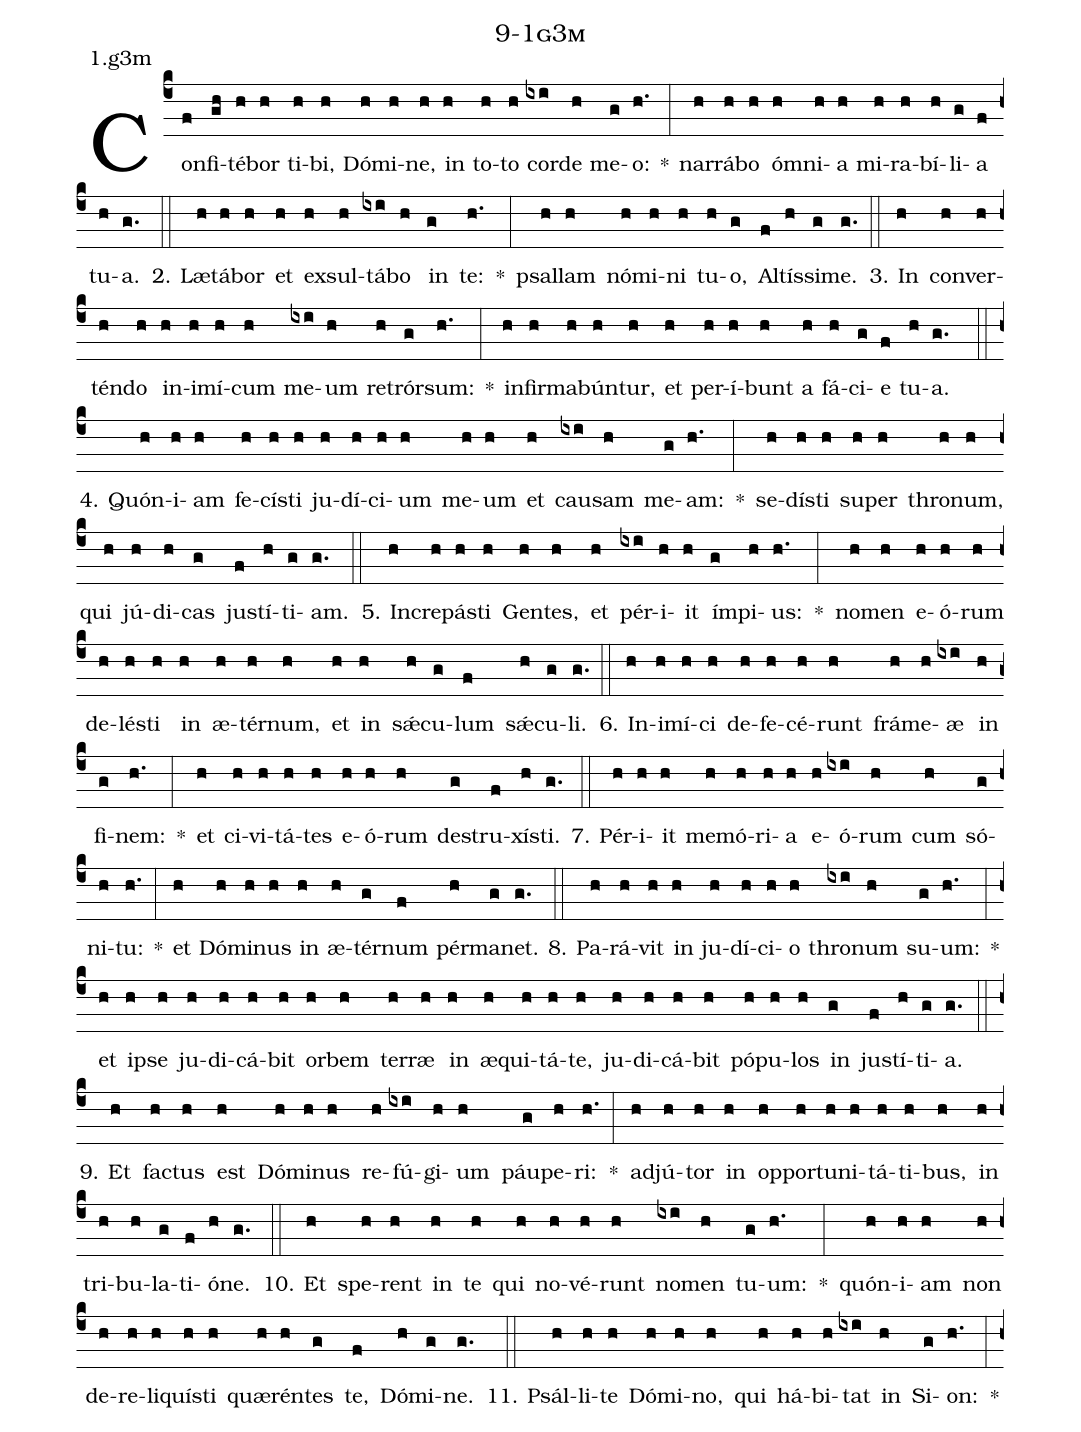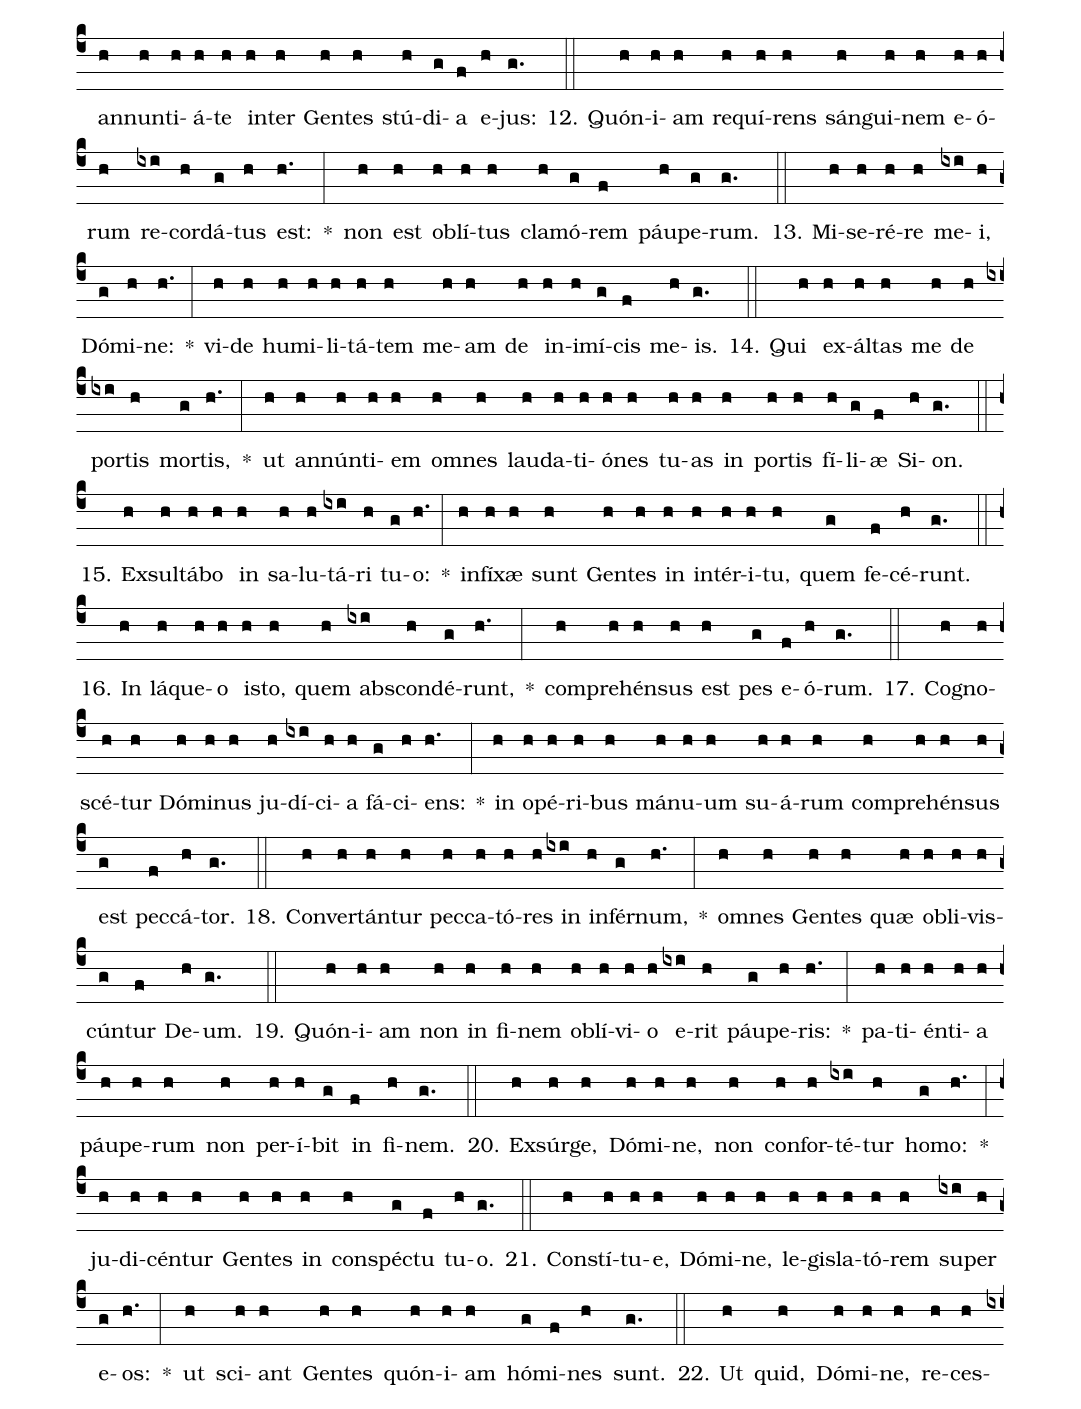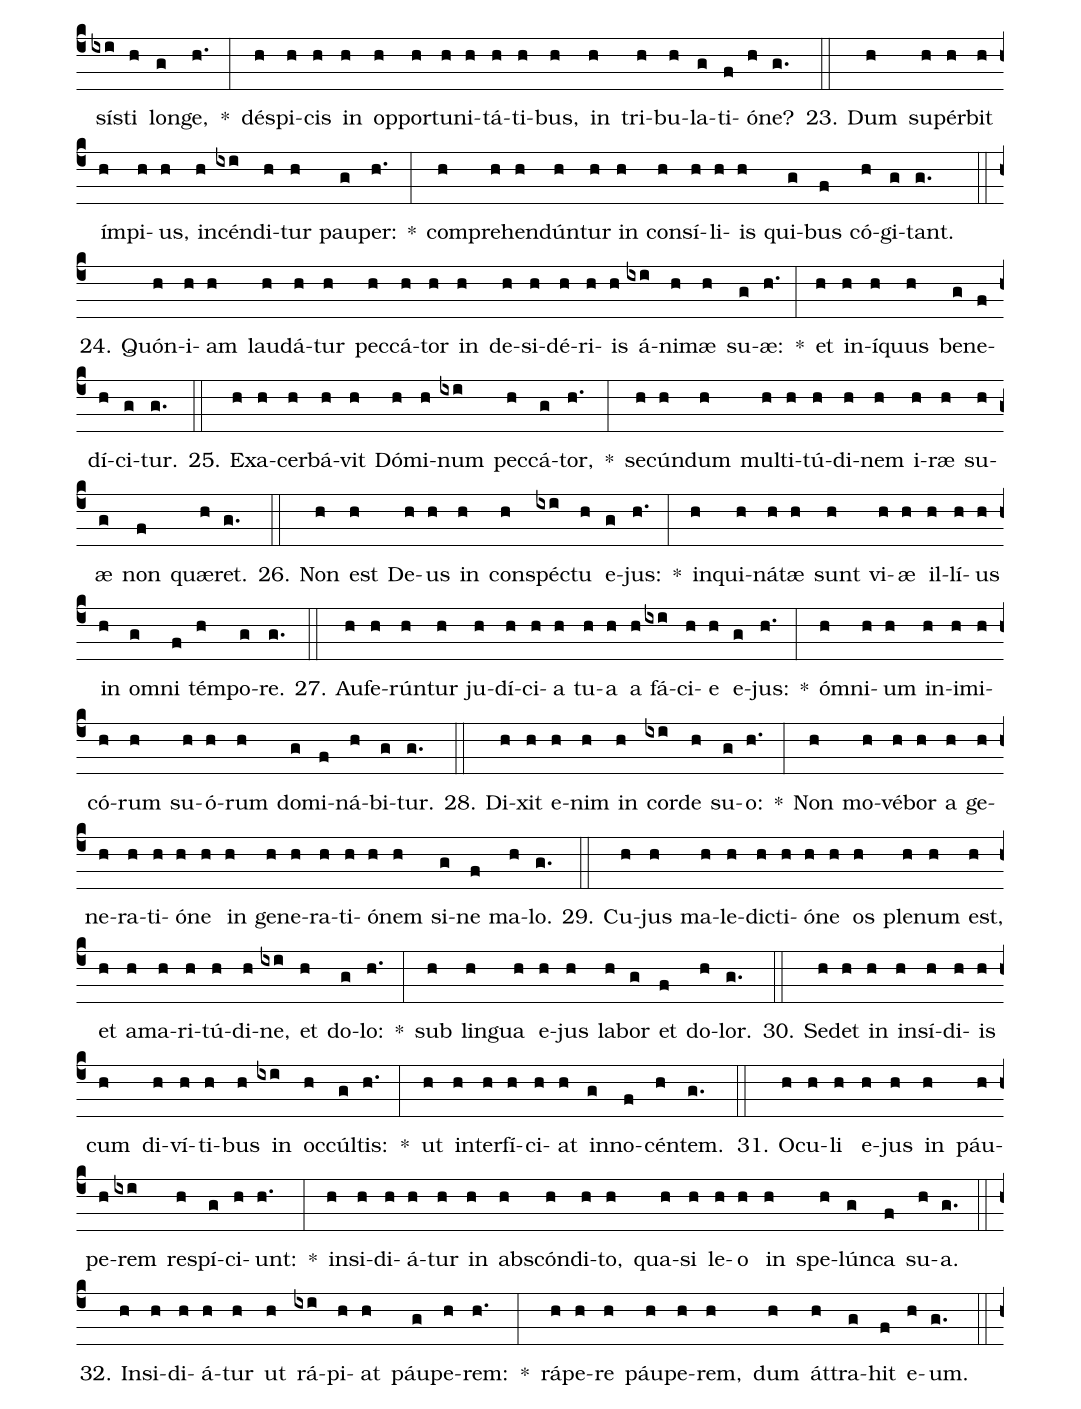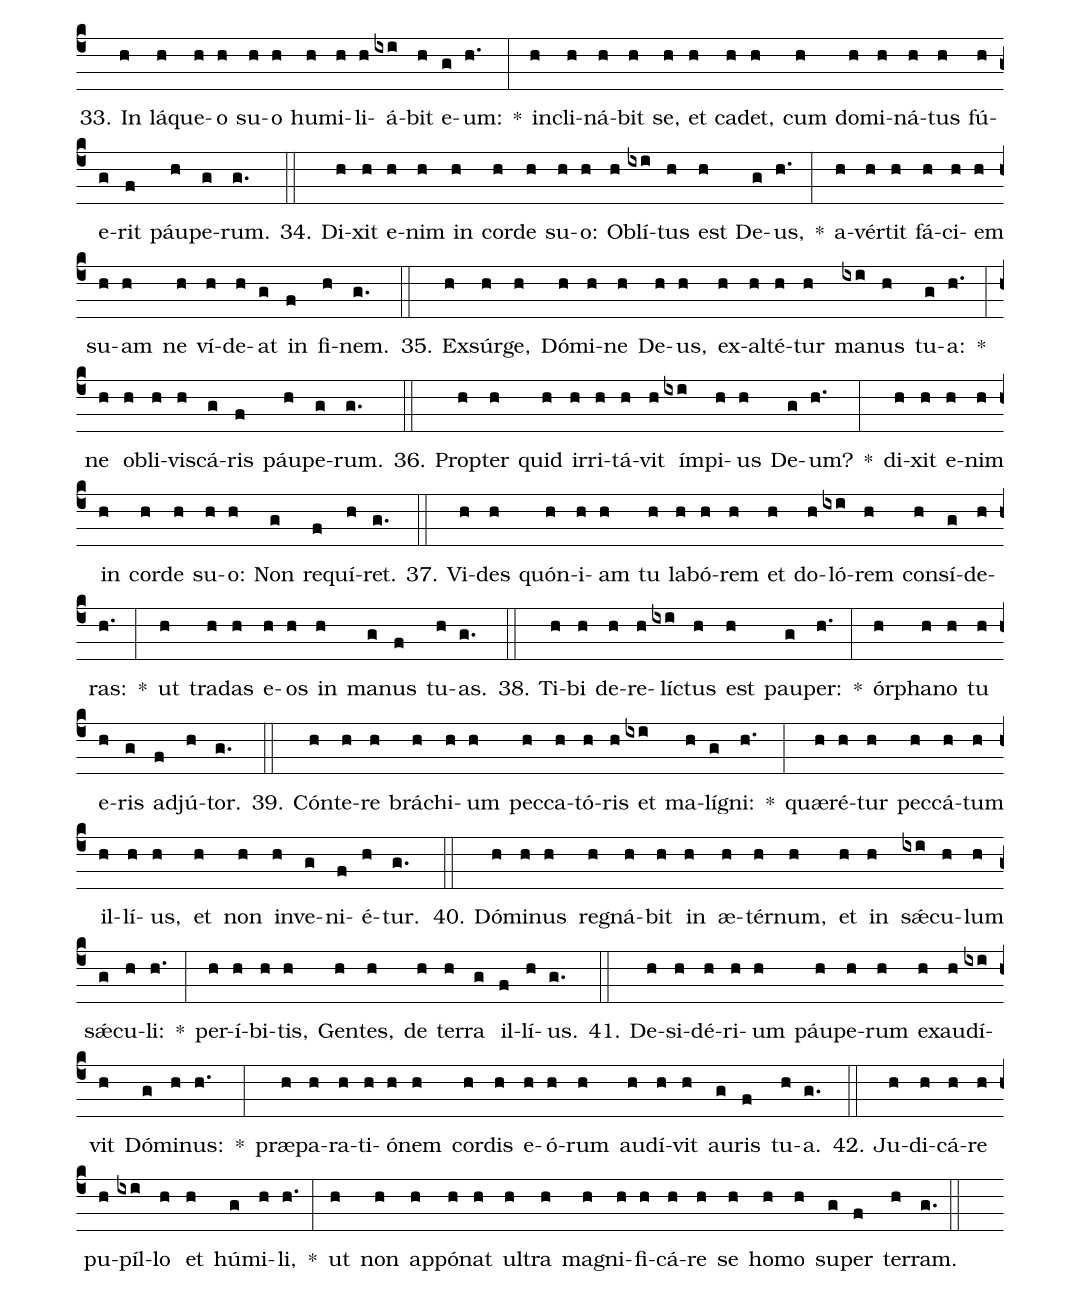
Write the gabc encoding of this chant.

name: 9-1g3m;
annotation: 1.g3m;
%%
(c4)Con(f)fi(gh)té(h)bor(h) ti(h)bi,(h) Dó(h)mi(h)ne,(h) in(h) to(h)to(h) cor(ixi)de(h) me(g)o:(h.) *(:) nar(h)rá(h)bo(h) óm(h)ni(h)a(h) mi(h)ra(h)bí(h)li(g)a(f) tu(h)a.(g.) (::)
2. Læ(h)tá(h)bor(h) et(h) ex(h)sul(h)tá(ixi)bo(h) in(g) te:(h.) *(:) psal(h)lam(h) nó(h)mi(h)ni(h) tu(h)o,(g) Al(f)tís(h)si(g)me.(g.) (::)
3. In(h) con(h)ver(h)tén(h)do(h) in(h)i(h)mí(h)cum(h) me(ixi)um(h) re(h)trór(g)sum:(h.) *(:) in(h)fir(h)ma(h)bún(h)tur,(h) et(h) per(h)í(h)bunt(h) a(h) fá(h)ci(g)e(f) tu(h)a.(g.) (::)
4. Quón(h)i(h)am(h) fe(h)cís(h)ti(h) ju(h)dí(h)ci(h)um(h) me(h)um(h) et(h) cau(ixi)sam(h) me(g)am:(h.) *(:) se(h)dís(h)ti(h) su(h)per(h) thro(h)num,(h) qui(h) jú(h)di(h)cas(g) jus(f)tí(h)ti(g)am.(g.) (::)
5. In(h)cre(h)pás(h)ti(h) Gen(h)tes,(h) et(h) pér(ixi)i(h)it(h) ím(g)pi(h)us:(h.) *(:) no(h)men(h) e(h)ó(h)rum(h) de(h)lés(h)ti(h) in(h) æ(h)tér(h)num,(h) et(h) in(h) sǽ(h)cu(g)lum(f) sǽ(h)cu(g)li.(g.) (::)
6. In(h)i(h)mí(h)ci(h) de(h)fe(h)cé(h)runt(h) frá(h)me(h)æ(ixi) in(h) fi(g)nem:(h.) *(:) et(h) ci(h)vi(h)tá(h)tes(h) e(h)ó(h)rum(h) de(g)stru(f)xís(h)ti.(g.) (::)
7. Pér(h)i(h)it(h) me(h)mó(h)ri(h)a(h) e(h)ó(ixi)rum(h) cum(h) só(g)ni(h)tu:(h.) *(:) et(h) Dó(h)mi(h)nus(h) in(h) æ(h)tér(g)num(f) pér(h)ma(g)net.(g.) (::)
8. Pa(h)rá(h)vit(h) in(h) ju(h)dí(h)ci(h)o(h) thro(ixi)num(h) su(g)um:(h.) *(:) et(h) ip(h)se(h) ju(h)di(h)cá(h)bit(h) or(h)bem(h) ter(h)ræ(h) in(h) æ(h)qui(h)tá(h)te,(h) ju(h)di(h)cá(h)bit(h) pó(h)pu(h)los(h) in(g) jus(f)tí(h)ti(g)a.(g.) (::)
9. Et(h) fac(h)tus(h) est(h) Dó(h)mi(h)nus(h) re(h)fú(ixi)gi(h)um(h) páu(g)pe(h)ri:(h.) *(:) ad(h)jú(h)tor(h) in(h) op(h)por(h)tu(h)ni(h)tá(h)ti(h)bus,(h) in(h) tri(h)bu(h)la(g)ti(f)ó(h)ne.(g.) (::)
10. Et(h) spe(h)rent(h) in(h) te(h) qui(h) no(h)vé(h)runt(h) no(ixi)men(h) tu(g)um:(h.) *(:) quón(h)i(h)am(h) non(h) de(h)re(h)li(h)quís(h)ti(h) quæ(h)rén(h)tes(g) te,(f) Dó(h)mi(g)ne.(g.) (::)
11. Psál(h)li(h)te(h) Dó(h)mi(h)no,(h) qui(h) há(h)bi(h)tat(ixi) in(h) Si(g)on:(h.) *(:) an(h)nun(h)ti(h)á(h)te(h) in(h)ter(h) Gen(h)tes(h) stú(h)di(g)a(f) e(h)jus:(g.) (::)
12. Quón(h)i(h)am(h) re(h)quí(h)rens(h) sán(h)gui(h)nem(h) e(h)ó(h)rum(h) re(ixi)cor(h)dá(g)tus(h) est:(h.) *(:) non(h) est(h) ob(h)lí(h)tus(h) cla(h)mó(g)rem(f) páu(h)pe(g)rum.(g.) (::)
13. Mi(h)se(h)ré(h)re(h) me(ixi)i,(h) Dó(g)mi(h)ne:(h.) *(:) vi(h)de(h) hu(h)mi(h)li(h)tá(h)tem(h) me(h)am(h) de(h) in(h)i(h)mí(g)cis(f) me(h)is.(g.) (::)
14. Qui(h) ex(h)ál(h)tas(h) me(h) de(h) por(ixi)tis(h) mor(g)tis,(h.) *(:) ut(h) an(h)nún(h)ti(h)em(h) om(h)nes(h) lau(h)da(h)ti(h)ó(h)nes(h) tu(h)as(h) in(h) por(h)tis(h) fí(h)li(g)æ(f) Si(h)on.(g.) (::)
15. Ex(h)sul(h)tá(h)bo(h) in(h) sa(h)lu(h)tá(ixi)ri(h) tu(g)o:(h.) *(:) in(h)fí(h)xæ(h) sunt(h) Gen(h)tes(h) in(h) in(h)tér(h)i(h)tu,(h) quem(g) fe(f)cé(h)runt.(g.) (::)
16. In(h) lá(h)que(h)o(h) is(h)to,(h) quem(h) abs(ixi)con(h)dé(g)runt,(h.) *(:) com(h)pre(h)hén(h)sus(h) est(h) pes(g) e(f)ó(h)rum.(g.) (::)
17. Co(h)gno(h)scé(h)tur(h) Dó(h)mi(h)nus(h) ju(h)dí(ixi)ci(h)a(h) fá(g)ci(h)ens:(h.) *(:) in(h) o(h)pé(h)ri(h)bus(h) má(h)nu(h)um(h) su(h)á(h)rum(h) com(h)pre(h)hén(h)sus(h) est(g) pec(f)cá(h)tor.(g.) (::)
18. Con(h)ver(h)tán(h)tur(h) pec(h)ca(h)tó(h)res(h) in(ixi) in(h)fér(g)num,(h.) *(:) om(h)nes(h) Gen(h)tes(h) quæ(h) ob(h)li(h)vis(h)cún(g)tur(f) De(h)um.(g.) (::)
19. Quón(h)i(h)am(h) non(h) in(h) fi(h)nem(h) ob(h)lí(h)vi(h)o(h) e(ixi)rit(h) páu(g)pe(h)ris:(h.) *(:) pa(h)ti(h)én(h)ti(h)a(h) páu(h)pe(h)rum(h) non(h) per(h)í(h)bit(g) in(f) fi(h)nem.(g.) (::)
20. Ex(h)súr(h)ge,(h) Dó(h)mi(h)ne,(h) non(h) con(h)for(h)té(ixi)tur(h) ho(g)mo:(h.) *(:) ju(h)di(h)cén(h)tur(h) Gen(h)tes(h) in(h) con(h)spéc(g)tu(f) tu(h)o.(g.) (::)
21. Con(h)stí(h)tu(h)e,(h) Dó(h)mi(h)ne,(h) le(h)gis(h)la(h)tó(h)rem(h) su(ixi)per(h) e(g)os:(h.) *(:) ut(h) sci(h)ant(h) Gen(h)tes(h) quón(h)i(h)am(h) hó(g)mi(f)nes(h) sunt.(g.) (::)
22. Ut(h) quid,(h) Dó(h)mi(h)ne,(h) re(h)ces(h)sís(ixi)ti(h) lon(g)ge,(h.) *(:) dé(h)spi(h)cis(h) in(h) op(h)por(h)tu(h)ni(h)tá(h)ti(h)bus,(h) in(h) tri(h)bu(h)la(g)ti(f)ó(h)ne?(g.) (::)
23. Dum(h) su(h)pér(h)bit(h) ím(h)pi(h)us,(h) in(h)cén(ixi)di(h)tur(h) pau(g)per:(h.) *(:) com(h)pre(h)hen(h)dún(h)tur(h) in(h) con(h)sí(h)li(h)is(h) qui(g)bus(f) có(h)gi(g)tant.(g.) (::)
24. Quón(h)i(h)am(h) lau(h)dá(h)tur(h) pec(h)cá(h)tor(h) in(h) de(h)si(h)dé(h)ri(h)is(h) á(ixi)ni(h)mæ(h) su(g)æ:(h.) *(:) et(h) in(h)í(h)quus(h) be(g)ne(f)dí(h)ci(g)tur.(g.) (::)
25. Ex(h)a(h)cer(h)bá(h)vit(h) Dó(h)mi(h)num(ixi) pec(h)cá(g)tor,(h.) *(:) se(h)cún(h)dum(h) mul(h)ti(h)tú(h)di(h)nem(h) i(h)ræ(h) su(h)æ(g) non(f) quæ(h)ret.(g.) (::)
26. Non(h) est(h) De(h)us(h) in(h) con(h)spéc(ixi)tu(h) e(g)jus:(h.) *(:) in(h)qui(h)ná(h)tæ(h) sunt(h) vi(h)æ(h) il(h)lí(h)us(h) in(h) om(g)ni(f) tém(h)po(g)re.(g.) (::)
27. Au(h)fe(h)rún(h)tur(h) ju(h)dí(h)ci(h)a(h) tu(h)a(h) a(h) fá(ixi)ci(h)e(h) e(g)jus:(h.) *(:) óm(h)ni(h)um(h) in(h)i(h)mi(h)có(h)rum(h) su(h)ó(h)rum(h) do(g)mi(f)ná(h)bi(g)tur.(g.) (::)
28. Di(h)xit(h) e(h)nim(h) in(h) cor(ixi)de(h) su(g)o:(h.) *(:) Non(h) mo(h)vé(h)bor(h) a(h) ge(h)ne(h)ra(h)ti(h)ó(h)ne(h) in(h) ge(h)ne(h)ra(h)ti(h)ó(h)nem(h) si(g)ne(f) ma(h)lo.(g.) (::)
29. Cu(h)jus(h) ma(h)le(h)dic(h)ti(h)ó(h)ne(h) os(h) ple(h)num(h) est,(h) et(h) a(h)ma(h)ri(h)tú(h)di(h)ne,(ixi) et(h) do(g)lo:(h.) *(:) sub(h) lin(h)gua(h) e(h)jus(h) la(h)bor(g) et(f) do(h)lor.(g.) (::)
30. Se(h)det(h) in(h) in(h)sí(h)di(h)is(h) cum(h) di(h)ví(h)ti(h)bus(h) in(ixi) oc(h)cúl(g)tis:(h.) *(:) ut(h) in(h)ter(h)fí(h)ci(h)at(h) in(g)no(f)cén(h)tem.(g.) (::)
31. O(h)cu(h)li(h) e(h)jus(h) in(h) páu(h)pe(h)rem(ixi) re(h)spí(g)ci(h)unt:(h.) *(:) in(h)si(h)di(h)á(h)tur(h) in(h) abs(h)cón(h)di(h)to,(h) qua(h)si(h) le(h)o(h) in(h) spe(h)lún(g)ca(f) su(h)a.(g.) (::)
32. In(h)si(h)di(h)á(h)tur(h) ut(h) rá(ixi)pi(h)at(h) páu(g)pe(h)rem:(h.) *(:) rá(h)pe(h)re(h) páu(h)pe(h)rem,(h) dum(h) át(h)tra(g)hit(f) e(h)um.(g.) (::)
33. In(h) lá(h)que(h)o(h) su(h)o(h) hu(h)mi(h)li(h)á(ixi)bit(h) e(g)um:(h.) *(:) in(h)cli(h)ná(h)bit(h) se,(h) et(h) ca(h)det,(h) cum(h) do(h)mi(h)ná(h)tus(h) fú(h)e(g)rit(f) páu(h)pe(g)rum.(g.) (::)
34. Di(h)xit(h) e(h)nim(h) in(h) cor(h)de(h) su(h)o:(h) Ob(h)lí(ixi)tus(h) est(h) De(g)us,(h.) *(:) a(h)vér(h)tit(h) fá(h)ci(h)em(h) su(h)am(h) ne(h) ví(h)de(h)at(g) in(f) fi(h)nem.(g.) (::)
35. Ex(h)súr(h)ge,(h) Dó(h)mi(h)ne(h) De(h)us,(h) ex(h)al(h)té(h)tur(h) ma(ixi)nus(h) tu(g)a:(h.) *(:) ne(h) ob(h)li(h)vis(h)cá(g)ris(f) páu(h)pe(g)rum.(g.) (::)
36. Prop(h)ter(h) quid(h) ir(h)ri(h)tá(h)vit(h) ím(ixi)pi(h)us(h) De(g)um?(h.) *(:) di(h)xit(h) e(h)nim(h) in(h) cor(h)de(h) su(h)o:(h) Non(g) re(f)quí(h)ret.(g.) (::)
37. Vi(h)des(h) quón(h)i(h)am(h) tu(h) la(h)bó(h)rem(h) et(h) do(h)ló(ixi)rem(h) con(h)sí(g)de(h)ras:(h.) *(:) ut(h) tra(h)das(h) e(h)os(h) in(h) ma(g)nus(f) tu(h)as.(g.) (::)
38. Ti(h)bi(h) de(h)re(h)líc(ixi)tus(h) est(h) pau(g)per:(h.) *(:) ór(h)pha(h)no(h) tu(h) e(h)ris(g) ad(f)jú(h)tor.(g.) (::)
39. Cón(h)te(h)re(h) brá(h)chi(h)um(h) pec(h)ca(h)tó(h)ris(h) et(ixi) ma(h)lí(g)gni:(h.) *(:) quæ(h)ré(h)tur(h) pec(h)cá(h)tum(h) il(h)lí(h)us,(h) et(h) non(h) in(h)ve(g)ni(f)é(h)tur.(g.) (::)
40. Dó(h)mi(h)nus(h) re(h)gná(h)bit(h) in(h) æ(h)tér(h)num,(h) et(h) in(h) sǽ(ixi)cu(h)lum(h) sǽ(g)cu(h)li:(h.) *(:) per(h)í(h)bi(h)tis,(h) Gen(h)tes,(h) de(h) ter(h)ra(g) il(f)lí(h)us.(g.) (::)
41. De(h)si(h)dé(h)ri(h)um(h) páu(h)pe(h)rum(h) ex(h)au(h)dí(ixi)vit(h) Dó(g)mi(h)nus:(h.) *(:) præ(h)pa(h)ra(h)ti(h)ó(h)nem(h) cor(h)dis(h) e(h)ó(h)rum(h) au(h)dí(h)vit(h) au(g)ris(f) tu(h)a.(g.) (::)
42. Ju(h)di(h)cá(h)re(h) pu(h)píl(ixi)lo(h) et(h) hú(g)mi(h)li,(h.) *(:) ut(h) non(h) ap(h)pó(h)nat(h) ul(h)tra(h) ma(h)gni(h)fi(h)cá(h)re(h) se(h) ho(h)mo(h) su(g)per(f) ter(h)ram.(g.) (::)
